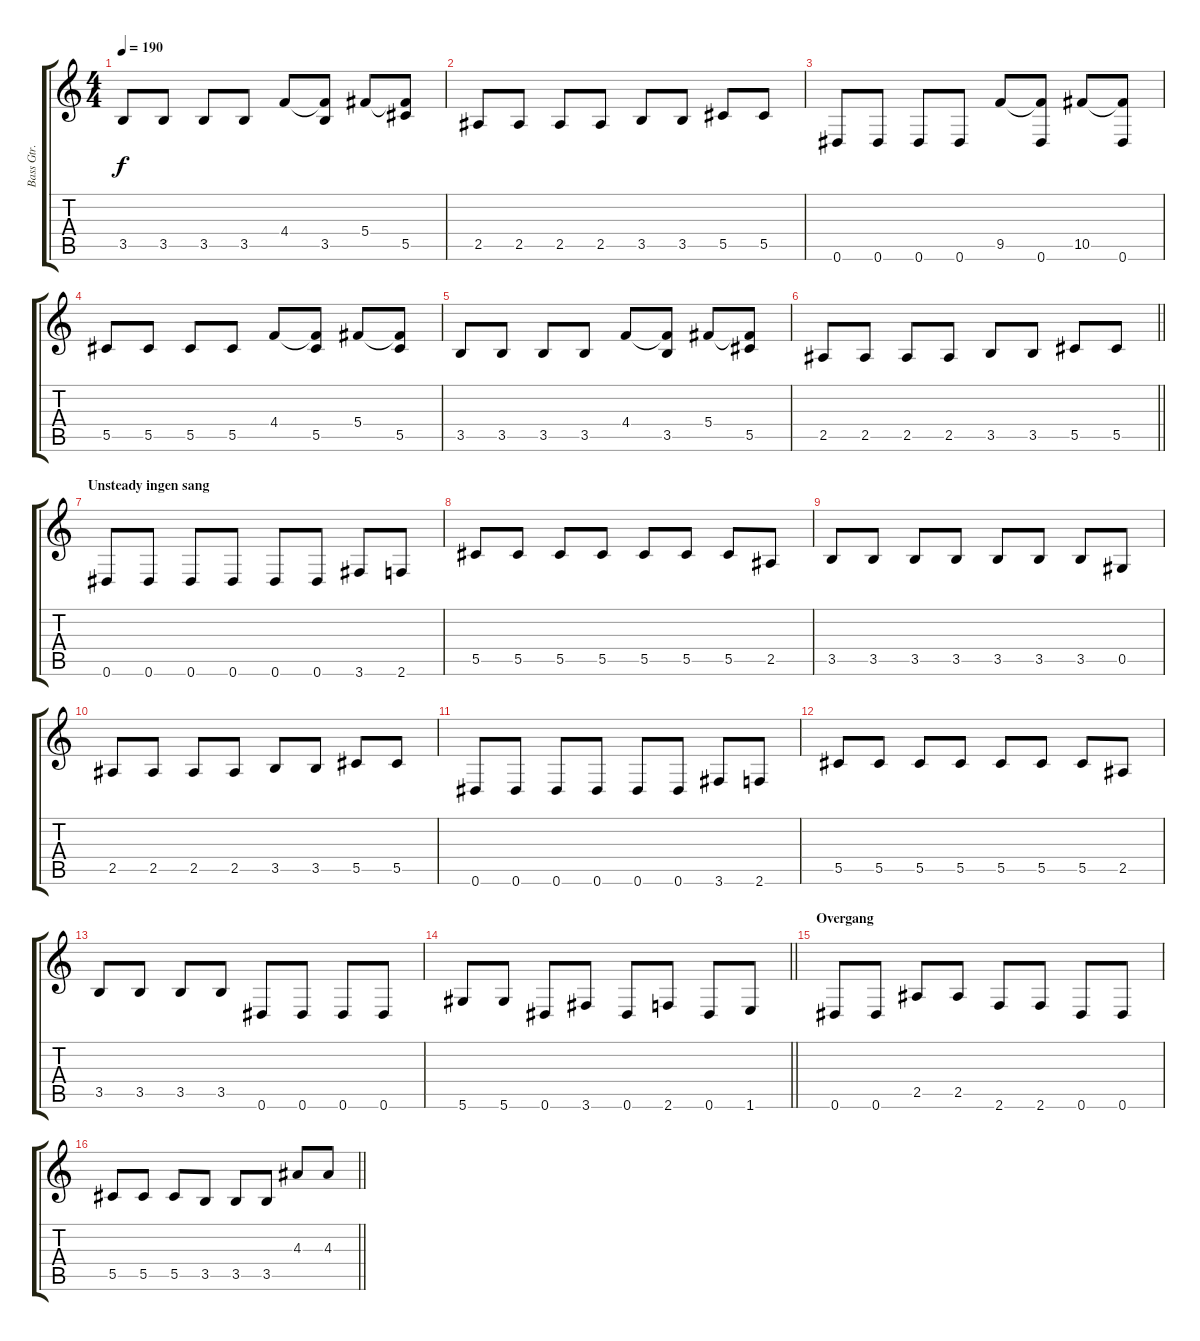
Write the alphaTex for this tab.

\track ("Bass Gtr." "Bass Gtr.") {instrument electricbassfinger}
\staff {score tabs}
\tuning (Eb4 Bb3 Gb3 Db3 Ab2 Eb2) {hide}
\ts (4 4)
\tempo 190
\clef g2
\ks c
3.5.8{dy f} 3.5.8 3.5.8 3.5.8 4.4.8 (4.4{t} 3.5).8 5.4.8 (5.4{t} 5.5).8 |
2.5.8 2.5.8 2.5.8 2.5.8 3.5.8 3.5.8 5.5.8 5.5.8 |
0.6.8 0.6.8 0.6.8 0.6.8 9.5.8 (9.5{t} 0.6).8 10.5.8 (10.5{t} 0.6).8 |
5.5.8 5.5.8 5.5.8 5.5.8 4.4.8 (4.4{t} 5.5).8 5.4.8 (5.4{t} 5.5).8 |
3.5.8 3.5.8 3.5.8 3.5.8 4.4.8 (4.4{t} 3.5).8 5.4.8 (5.4{t} 5.5).8 |
\barLineRight lightlight
2.5.8 2.5.8 2.5.8 2.5.8 3.5.8 3.5.8 5.5.8 5.5.8 |
\section ("" "Unsteady ingen sang")
0.6.8 0.6.8 0.6.8 0.6.8 0.6.8 0.6.8 3.6.8 2.6.8 |
5.5.8 5.5.8 5.5.8 5.5.8 5.5.8 5.5.8 5.5.8 2.5.8 |
3.5.8 3.5.8 3.5.8 3.5.8 3.5.8 3.5.8 3.5.8 0.5.8 |
2.5.8 2.5.8 2.5.8 2.5.8 3.5.8 3.5.8 5.5.8 5.5.8 |
0.6.8 0.6.8 0.6.8 0.6.8 0.6.8 0.6.8 3.6.8 2.6.8 |
5.5.8 5.5.8 5.5.8 5.5.8 5.5.8 5.5.8 5.5.8 2.5.8 |
3.5.8 3.5.8 3.5.8 3.5.8 0.6.8 0.6.8 0.6.8 0.6.8 |
\barLineRight lightlight
5.6.8 5.6.8 0.6.8 3.6.8 0.6.8 2.6.8 0.6.8 1.6.8 |
\section ("" "Overgang")
0.6.8 0.6.8 2.5.8 2.5.8 2.6.8 2.6.8 0.6.8 0.6.8 |
\barLineRight lightlight
5.5.8 5.5.8 5.5.8 3.5.8 3.5.8 3.5.8 4.3.8 4.3.8
